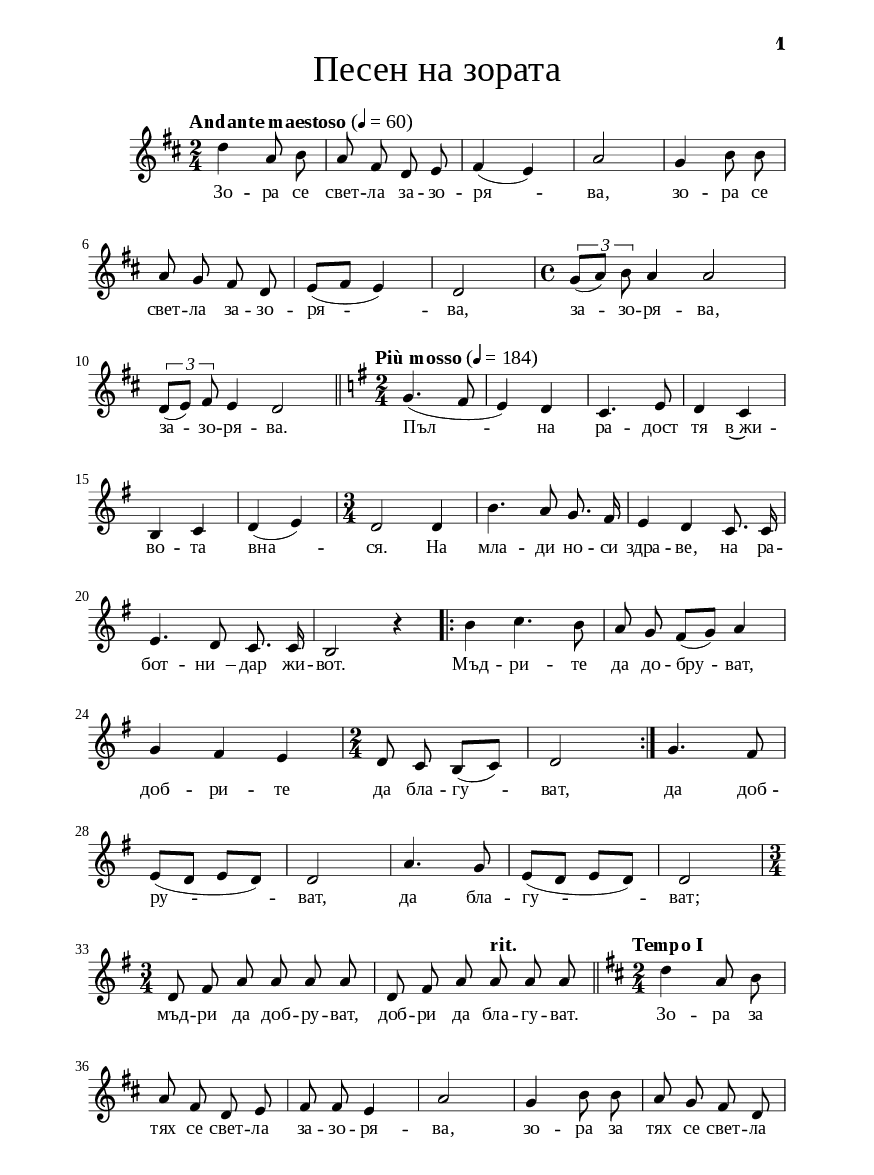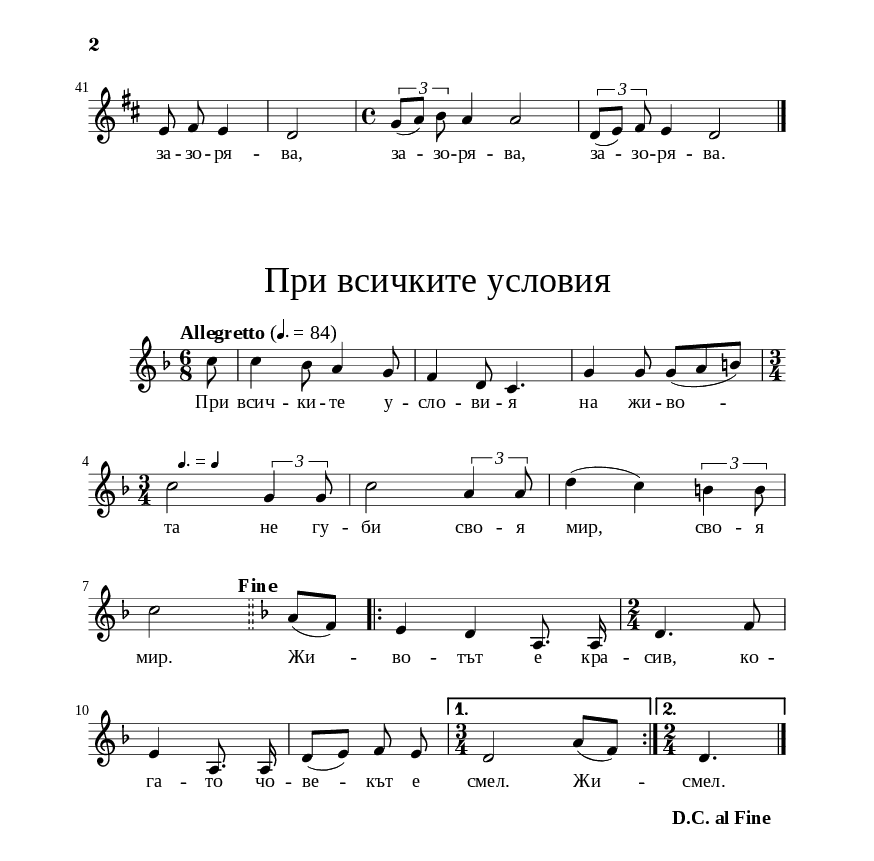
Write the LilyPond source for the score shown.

\version "2.24.4"

% include paper part and global functions
\include "include/globals.ily"

\bookpart {
  \label #'ref106
  \tocItem \markup "Песен на зората"
  \include "include/bookpart-paper.ily"
  \score {
    \include "include/score-layout.ily"

    \new Voice \relative c' {
      \clef treble
      \key d \major
      \time 2/4
      \tempoFunc "Andante maestoso" 4 "60"
      \autoBeamOff
      d'4 a8 b8 | a8 fis8 d e | fis4 ( e4 ) | a2 | g4 b8 b| \break

      a8 g fis d | e [ ( fis ] e4 )  | d2 | \time 4/4 \tuplet 3/2 { { g8 [ (   a8 ) ] b8 } } a4 a2 \break

      \tuplet 3/2 {    { d,8 [( e8 )] } fis8 } e4 d2 \bar "||"  \key g \major \time 2/4
      \tempoFunc "Più mosso" 4 "184"
      g4. ( fis8 | e4 ) d4 | c4. e8 |  d4 c | \break

      b4 c | d (e) | \time 3/4 d2 d4 | b'4. a8 g8. fis16 | e4 d c8. c16  | \break

      e4. d8 c8. c16 | b2 r4 \bar ".|:"
      b'4 c4. b8 | a8 g fis [(g)] a4  \break

      g4 fis e | \time 2/4 d8 c b8 [(c8) ] | d2 |
      \bar ":|." g4. fis8 | \break

      e8 [( d ] e [d ]) | d2 | a'4. g8  |  e8 [( d8  ] e8 [d8 ]) | d2 | \break

      \time 3/4 d8 fis a a a a | d, fis a \tempo "rit." a a a \bar "||" \key d \major \time 2/4 \tempo "Tempo I" d4 a8 b | \break

      a8 fis d e | fis fis e4| a2 | g4 b8 b | a g fis d | \break

      e8 fis e4 | d2 | \time 4/4 \tuplet 3/2 { g8 [(a8)] b } a4 a2 | \tuplet 3/2 {d,8 [(e8)] fis8  }e4 d2 \bar "|."


    }

    \addlyrics {
      Зо -- ра се свет -- ла за -- зо -- ря -- ва,
      зо -- ра се свет -- ла за -- зо -- ря -- ва,
      за -- зо -- ря -- ва, за -- зо -- ря -- ва.

      Пъл -- на ра -- дост тя в~жи -- во -- та вна -- ся.

      На мла -- ди но -- си здра -- ве,

      на ра -- бот -- "ни  –" дар жи -- вот.

      Мъд -- ри -- те да до -- бру -- ват,

      доб -- ри -- те да бла -- гу -- ват,

      да доб -- ру -- ват, да бла -- гу -- ват;

      мъд -- ри да доб -- ру -- ват,

      доб -- ри да бла -- гу -- ват.

      Зо -- ра за тях се свет -- ла за -- зо -- ря -- ва,

      зо -- ра за тях се свет -- ла за -- зо -- ря -- ва,

      за -- зо -- ря -- ва, за -- зо -- ря -- ва.
    }

    \header {
      title = \titleFunc #'ref_desc_17 "Песен на зората" "Pesen na zorata"
    }

    \midi{}

  } % score

  \markup \vspace #4

  \label #'ref107
  \tocItem \markup "При всичките условия"
  \include "include/bookpart-paper.ily"
  \score {
    \include "include/score-layout.ily"

    \new Voice \relative c' {
      \clef treble
      \key f \major
      \time 6/8
      \tempoFunc "Allegretto" 4. "84"
      \partial 8
      c'8 | c4 bes8 a4 g8 | f4 d8 c4. | g'4  g8 g8 (a b)  | \break

      \time 3/4 \tempo \markup {
        % make tempo note smaller
        \concat {
          \normal-text { "        " }
          \teeny \general-align #Y #DOWN \note {4.} #0.8
          \normal-text { " = " }
          \teeny \general-align #Y #DOWN \note {4} #0.8
        }
      }
      c2 \tuplet 3/2 { g4 g8} | c2 \tuplet 3/2 { a4 a8 } | d4 (c) \tupletUp \tuplet 3/2 { b b8 } | \tupletNeutral \break

      \tempo "                  Fine" c2  \bar "!!" \key d \minor a8 ( f8 ) \autoBeamOff \repeat volta 2 {
        e4 d a8. a16 | \time 2/4 d4. f8 | \break
        e4 a,8. a16 | d8 [(e8)] f8 e |
      }
      \alternative {
        {\time 3/4 d2 a'8 [(f)] }
        {\time 2/4 d4. }
      }
      \bar "|."

    }

    \addlyrics {
      При всич -- ки -- те у -- сло -- ви -- я на жи -- во -- та

      не гу -- би сво -- я мир, сво -- я мир.

      Жи -- во -- тът е кра -- сив,

      ко -- га -- то чо -- ве -- кът е смел.

      Жи -- смел.
    }

    \header {
      title = \titleFunc #'ref_desc_18 "При всичките условия" "Pri vsičkite uslovija"
    }

    \midi{}

  } % score

  \markup \dc-one "D.C. al Fine"



} % bookpart
